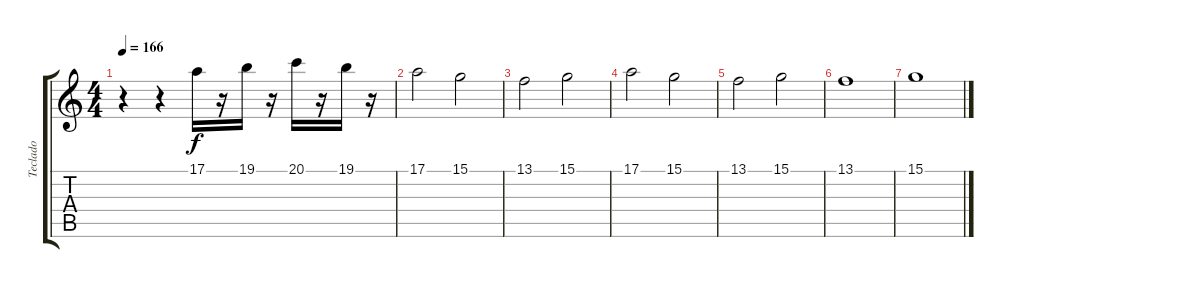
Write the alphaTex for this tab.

\track ("Teclado" "Teclado") {instrument stringensemble1}
\staff {score tabs}
\tuning (E4 B3 G3 D3 A2 E2) {hide}
\ts (4 4)
\tempo 166
\clef g2
\ks c
r.4{dy f} r.4 17.1.16 r.16 19.1.16 r.16 20.1.16 r.16 19.1.16 r.16 |
17.1.2 15.1.2 |
13.1.2 15.1.2 |
17.1.2 15.1.2 |
13.1.2 15.1.2 |
13.1.1 |
15.1.1
